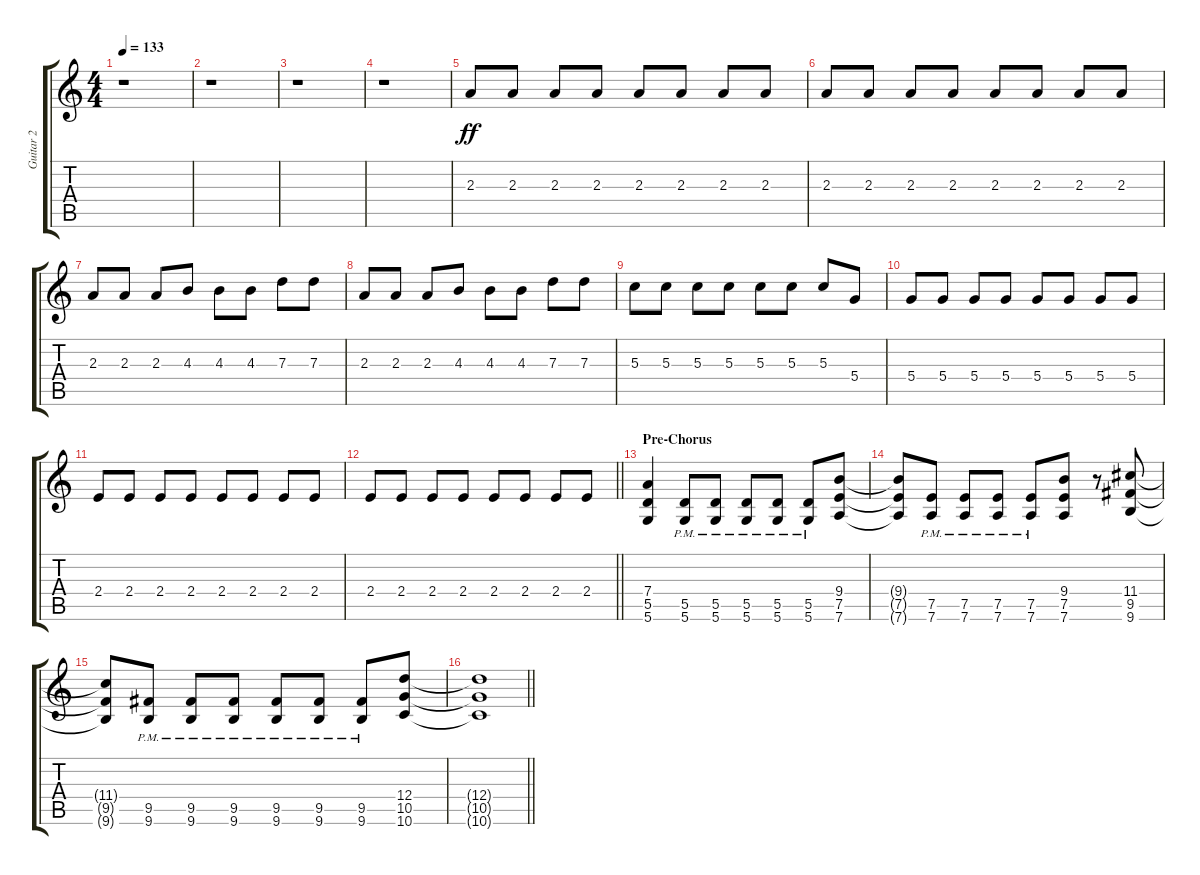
\track ("Guitar 2" "Guitar 2") {instrument overdrivenguitar}
\staff {score tabs}
\tuning (E4 B3 G3 D3 A2 D2) {hide}
\ts (4 4)
\tempo 133
\clef g2
\ks c
r.1{dy ff} |
r.1 |
r.1 |
r.1 |
2.3.8 2.3.8 2.3.8 2.3.8 2.3.8 2.3.8 2.3.8 2.3.8 |
2.3.8 2.3.8 2.3.8 2.3.8 2.3.8 2.3.8 2.3.8 2.3.8 |
2.3.8 2.3.8 2.3.8 4.3.8 4.3.8 4.3.8 7.3.8 7.3.8 |
2.3.8 2.3.8 2.3.8 4.3.8 4.3.8 4.3.8 7.3.8 7.3.8 |
5.3.8 5.3.8 5.3.8 5.3.8 5.3.8 5.3.8 5.3.8 5.4.8 |
5.4.8 5.4.8 5.4.8 5.4.8 5.4.8 5.4.8 5.4.8 5.4.8 |
2.4.8 2.4.8 2.4.8 2.4.8 2.4.8 2.4.8 2.4.8 2.4.8 |
\barLineRight lightlight
2.4.8 2.4.8 2.4.8 2.4.8 2.4.8 2.4.8 2.4.8 2.4.8 |
\section ("" "Pre-Chorus")
(7.4 5.5 5.6).4{instrument electricguitarjazz} (5.5{pm} 5.6{pm}).8 (5.5{pm} 5.6{pm}).8 (5.5{pm} 5.6{pm}).8 (5.5{pm} 5.6{pm}).8 (5.5{pm} 5.6{pm}).8 (9.4 7.5 7.6).8 |
(9.4{t} 7.5{t} 7.6{t}).8 (7.5{pm} 7.6{pm}).8 (7.5{pm} 7.6{pm}).8 (7.5{pm} 7.6{pm}).8 (7.5{pm} 7.6{pm}).8 (9.4 7.5 7.6).8 r.8 (11.4 9.5 9.6).8 |
(11.4{t} 9.5{t} 9.6{t}).8 (9.5{pm} 9.6{pm}).8 (9.5{pm} 9.6{pm}).8 (9.5{pm} 9.6{pm}).8 (9.5{pm} 9.6{pm}).8 (9.5{pm} 9.6{pm}).8 (9.5{pm} 9.6{pm}).8 (12.4 10.5 10.6).8 |
\barLineRight lightlight
(12.4{t} 10.5{t} 10.6{t}).1
